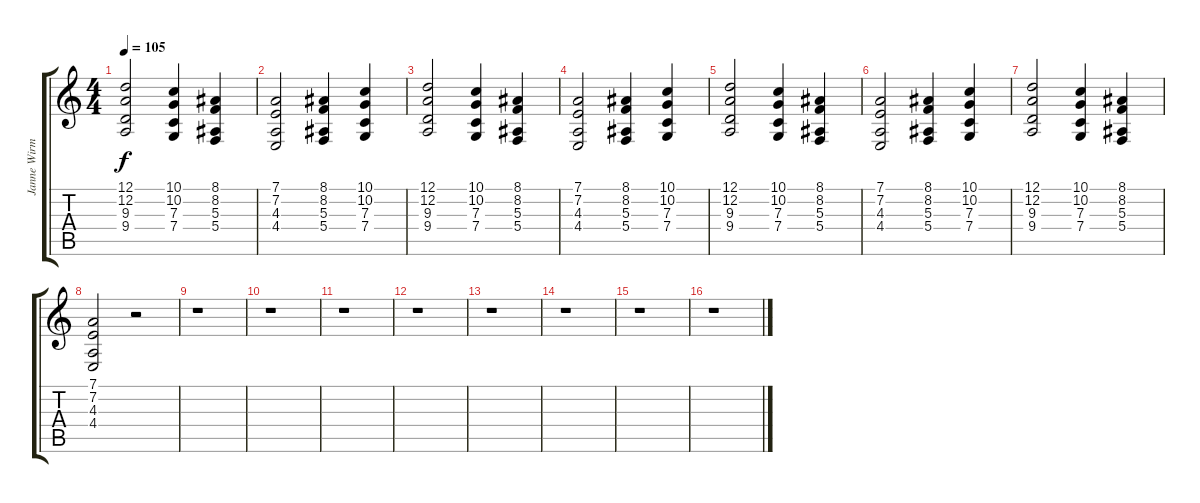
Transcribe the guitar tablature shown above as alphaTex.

\track ("Janne Wirman" "Janne Wirm") {instrument stringensemble1}
\staff {score tabs}
\tuning (D4 A3 F3 C3 G2 D2) {hide}
\ts (4 4)
\tempo 105
\clef g2
\ks c
(12.1 12.2 9.3 9.4).2{dy f volume 11} (10.1 10.2 7.3 7.4).4 (8.1 8.2 5.3 5.4).4 |
(7.1 7.2 4.3 4.4).2 (8.1 8.2 5.3 5.4).4 (10.1 10.2 7.3 7.4).4 |
(12.1 12.2 9.3 9.4).2 (10.1 10.2 7.3 7.4).4 (8.1 8.2 5.3 5.4).4 |
(7.1 7.2 4.3 4.4).2 (8.1 8.2 5.3 5.4).4 (10.1 10.2 7.3 7.4).4 |
(12.1 12.2 9.3 9.4).2 (10.1 10.2 7.3 7.4).4 (8.1 8.2 5.3 5.4).4 |
(7.1 7.2 4.3 4.4).2 (8.1 8.2 5.3 5.4).4 (10.1 10.2 7.3 7.4).4 |
(12.1 12.2 9.3 9.4).2 (10.1 10.2 7.3 7.4).4 (8.1 8.2 5.3 5.4).4 |
(7.1 7.2 4.3 4.4).2 r.2 |
r.1 |
r.1 |
r.1 |
r.1 |
r.1 |
r.1 |
r.1 |
r.1
